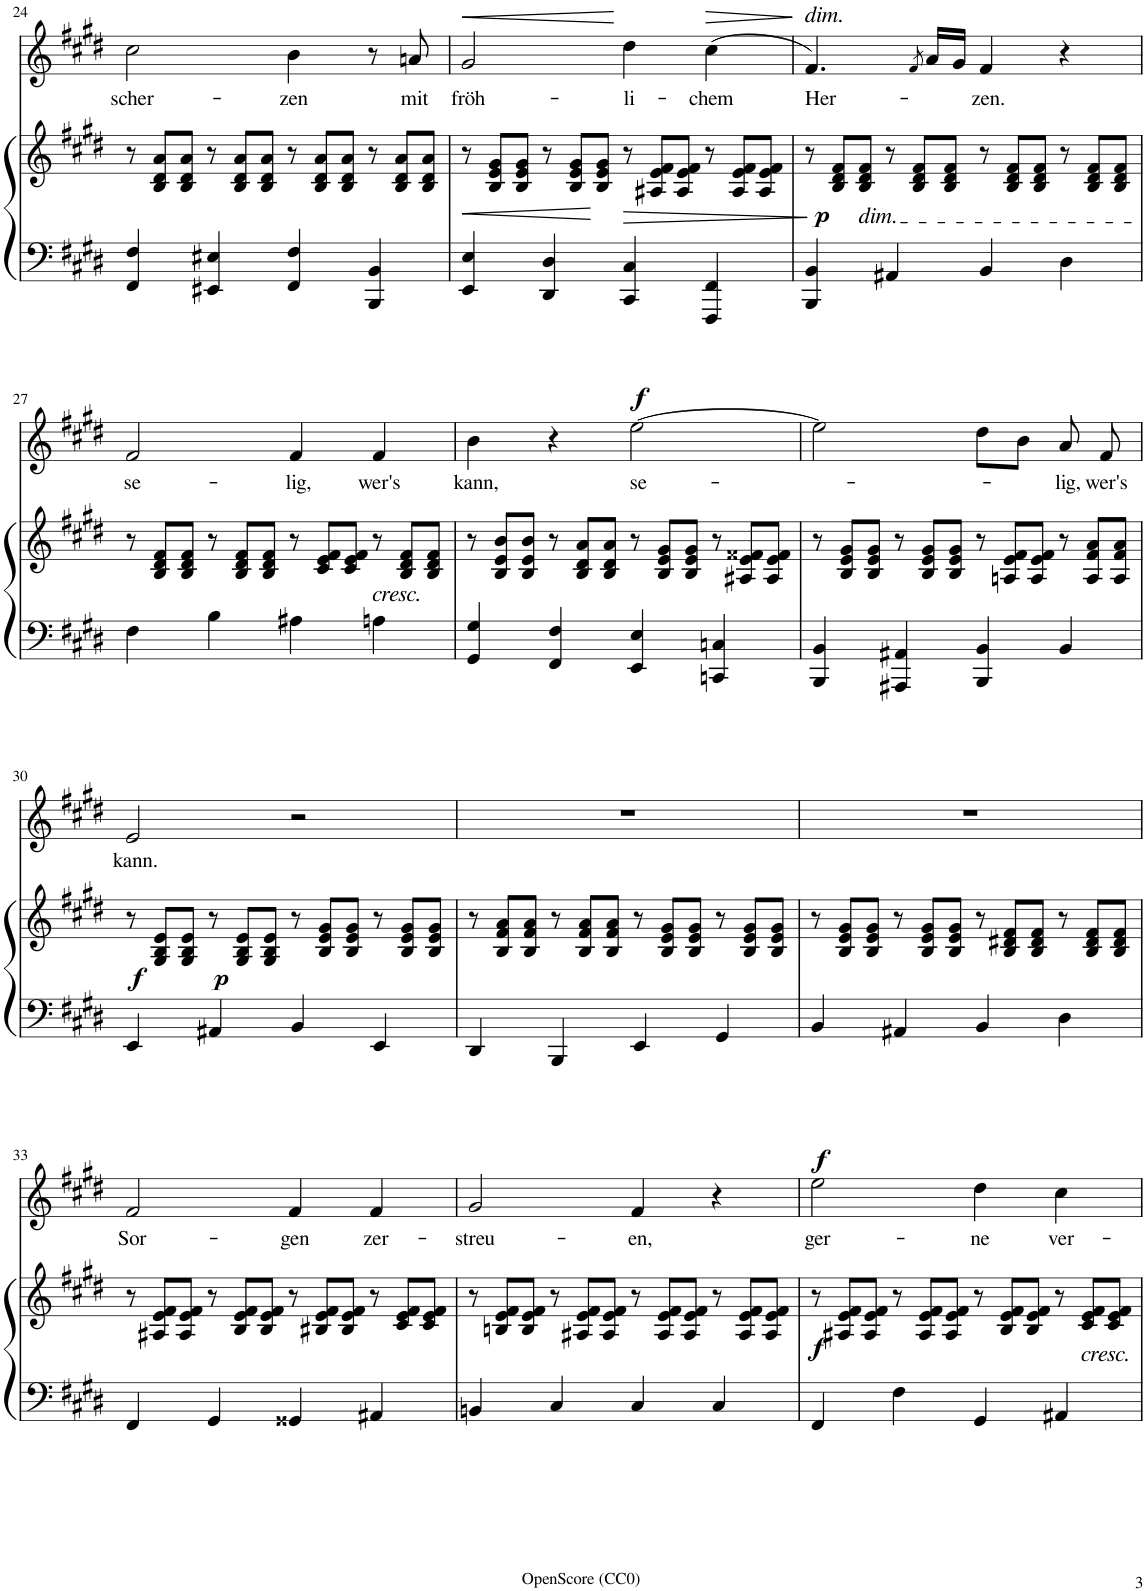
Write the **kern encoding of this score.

**kern	**kern	**dynam	**kern	**text	**dynam
*part2	*part2	*part2	*part1	*part1	*part1
*staff3	*staff2	*staff2/3	*staff1	*staff1	*staff1
*I"Piano	*	*	*I"Voice	*	*
*I'Pno	*	*	*	*	*
!!LO:PB:g=z
*clefF4	*clefG2	*	*clefG2	*	*
*k[f#c#g#d#]	*k[f#c#g#d#]	*	*k[f#c#g#d#]	*	*
*M4/4	*M4/4	*	*M4/4	*	*
=24	=24	=24	=24	=24	=24
!	!	!	!	!LO:LY:b	!
4FF#/ 4F#/	12r	.	2cc#\	scher-	.
.	12B/ 12d#/ 12a/L	.	.	.	.
.	12B/ 12d#/ 12a/J	.	.	.	.
4EE#X/ 4E#X/	12r	.	.	.	.
.	12B/ 12d#/ 12a/L	.	.	.	.
.	12B/ 12d#/ 12a/J	.	.	.	.
!	!	!	!	!LO:LY:b	!
4FF#/ 4F#/	12r	.	4b\	-zen	.
.	12B/ 12d#/ 12a/L	.	.	.	.
.	12B/ 12d#/ 12a/J	.	.	.	.
4BBB/ 4BB/	12r	.	8r	.	.
.	12B/ 12d#/ 12a/L	.	.	.	.
!	!	!	!	!LO:LY:b	!
.	.	.	8an/	mit	.
.	12B/ 12d#/ 12a/J	.	.	.	.
=25	=25	=25	=25	=25	=25
!	!	!LO:HP:b	!	!LO:LY:b	!LO:HP:b
4EE/ 4E/	12r	<	2g#/	fröh-	<
.	12B/ 12e/ 12g#/L	.	.	.	.
.	12B/ 12e/ 12g#/J	.	.	.	.
4DD#/ 4D#/	12r	.	.	.	.
.	12B/ 12e/ 12g#/L	.	.	.	.
.	12B/ 12e/ 12g#/J	.	.	.	.
!	!	!	!	!LO:LY:b	!
4CC#/ 4C#/	12r	.	4dd#\	-li-	[
.	12A#X/ 12e/ 12f#/L	.	.	.	.
.	12A#/ 12e/ 12f#/J	.	.	.	.
!	!	!	!	!LO:LY:b	!LO:HP:b
4FFF#/ 4FF#/	12r	.	(4cc#\	-chem	>
.	12A#/ 12e/ 12f#/L	.	.	.	.
.	12A#/ 12e/ 12f#/J	.	.	.	.
.	.	[	.	.	]
=26	=26	=26	=26	=26	=26
!	!	!	!LO:TX:a:i:t=dim.	!	!
!	!	!LO:DY:a=2	!	!LO:LY:b	!
4BBB/ 4BB/	12r	p	4.f#/)	Her-	.
.	12B/ 12d#/ 12f#/L	.	.	.	.
!	!LO:TX:b:i:t=dim.	!	!	!	!
.	12B/ 12d#/ 12f#/J	.	.	.	.
4AA#X/	12r	.	.	.	.
.	12B/ 12d#/ 12f#/L	.	.	.	.
.	.	.	8qf#/	.	.
.	.	.	16a/LL	.	.
.	12B/ 12d#/ 12f#/J	.	.	.	.
.	.	.	16g#/JJ	.	.
!	!	!	!	!LO:LY:b	!
4BB/	12r	.	4f#/	-zen.	.
.	12B/ 12d#/ 12f#/L	.	.	.	.
.	12B/ 12d#/ 12f#/J	.	.	.	.
4D#\	12r	.	4r	.	.
.	12B/ 12d#/ 12f#/L	.	.	.	.
.	12B/ 12d#/ 12f#/J	.	.	.	.
!!LO:LB:g=z
=27	=27	=27	=27	=27	=27
!	!	!	!	!LO:LY:b	!
4F#\	12r	.	2f#/	se-	.
.	12B/ 12d#/ 12f#/L	.	.	.	.
.	12B/ 12d#/ 12f#/J	.	.	.	.
4B\	12r	.	.	.	.
.	12B/ 12d#/ 12f#/L	.	.	.	.
.	12B/ 12d#/ 12f#/J	.	.	.	.
!	!	!	!	!LO:LY:b	!
4A#X\	12r	.	4f#/	-lig,	.
.	12c#/ 12e/ 12f#/L	.	.	.	.
.	12c#/ 12e/ 12f#/J	.	.	.	.
!	!LO:TX:b:i:t=cresc.	!	!	!	!
!	!	!	!	!LO:LY:b	!
4An\	12r	.	4f#/	wer's	.
.	12B/ 12d#/ 12f#/L	.	.	.	.
.	12B/ 12d#/ 12f#/J	.	.	.	.
=28	=28	=28	=28	=28	=28
!	!	!	!	!LO:LY:b	!
4GG#/ 4G#/	12r	.	4b\	kann,	.
.	12B/ 12e/ 12b/L	.	.	.	.
.	12B/ 12e/ 12b/J	.	.	.	.
4FF#/ 4F#/	12r	.	4r	.	.
.	12B/ 12d#/ 12a/L	.	.	.	.
.	12B/ 12d#/ 12a/J	.	.	.	.
!	!	!	!	!LO:LY:b	!LO:DY:a
4EE/ 4E/	12r	.	[2ee\	se-	f
.	12B/ 12e/ 12g#/L	.	.	.	.
.	12B/ 12e/ 12g#/J	.	.	.	.
4CCn/ 4Cn/	12r	.	.	.	.
.	12A#X/ 12e/ 12f##X/L	.	.	.	.
.	12A#/ 12e/ 12f##/J	.	.	.	.
=29	=29	=29	=29	=29	=29
4BBB/ 4BB/	12r	.	2ee\]	.	.
.	12B/ 12e/ 12g#/L	.	.	.	.
.	12B/ 12e/ 12g#/J	.	.	.	.
4AAA#X/ 4AA#X/	12r	.	.	.	.
.	12B/ 12e/ 12g#/L	.	.	.	.
.	12B/ 12e/ 12g#/J	.	.	.	.
4BBB/ 4BB/	12r	.	8dd#\L	.	.
.	12An/ 12e/ 12f#/L	.	.	.	.
.	.	.	8b\J	.	.
.	12A/ 12e/ 12f#/J	.	.	.	.
!	!	!	!	!LO:LY:b	!
4BB/	12r	.	8a/	-lig,	.
.	12A/ 12f#/ 12a/L	.	.	.	.
!	!	!	!	!LO:LY:b	!
.	.	.	8f#/	wer's	.
.	12A/ 12f#/ 12a/J	.	.	.	.
!!LO:LB:g=z
=30	=30	=30	=30	=30	=30
!	!	!LO:DY:b	!	!LO:LY:b	!
4EE/	12r	f	2e/	kann.	.
.	12G#/ 12B/ 12e/L	.	.	.	.
.	12G#/ 12B/ 12e/J	.	.	.	.
!	!	!LO:DY:b	!	!	!
4AA#X/	12r	p	.	.	.
.	12G#/ 12B/ 12e/L	.	.	.	.
.	12G#/ 12B/ 12e/J	.	.	.	.
4BB/	12r	.	2r	.	.
.	12B/ 12e/ 12g#/L	.	.	.	.
.	12B/ 12e/ 12g#/J	.	.	.	.
4EE/	12r	.	.	.	.
.	12B/ 12e/ 12g#/L	.	.	.	.
.	12B/ 12e/ 12g#/J	.	.	.	.
=31	=31	=31	=31	=31	=31
4DD#/	12r	.	1r	.	.
.	12B/ 12f#/ 12a/L	.	.	.	.
.	12B/ 12f#/ 12a/J	.	.	.	.
4BBB/	12r	.	.	.	.
.	12B/ 12f#/ 12a/L	.	.	.	.
.	12B/ 12f#/ 12a/J	.	.	.	.
4EE/	12r	.	.	.	.
.	12B/ 12e/ 12g#/L	.	.	.	.
.	12B/ 12e/ 12g#/J	.	.	.	.
4GG#/	12r	.	.	.	.
.	12B/ 12e/ 12g#/L	.	.	.	.
.	12B/ 12e/ 12g#/J	.	.	.	.
=32	=32	=32	=32	=32	=32
4BB/	12r	.	1r	.	.
.	12B/ 12e/ 12g#/L	.	.	.	.
.	12B/ 12e/ 12g#/J	.	.	.	.
4AA#X/	12r	.	.	.	.
.	12B/ 12e/ 12g#/L	.	.	.	.
.	12B/ 12e/ 12g#/J	.	.	.	.
4BB/	12r	.	.	.	.
.	12B/ 12d#X/ 12f#/L	.	.	.	.
.	12B/ 12d#/ 12f#/J	.	.	.	.
4D#\	12r	.	.	.	.
.	12B/ 12d#/ 12f#/L	.	.	.	.
.	12B/ 12d#/ 12f#/J	.	.	.	.
!!LO:LB:g=z
=33	=33	=33	=33	=33	=33
!	!	!	!	!LO:LY:b	!
4FF#/	12r	.	2f#/	Sor-	.
.	12A#X/ 12e/ 12f#/L	.	.	.	.
.	12A#/ 12e/ 12f#/J	.	.	.	.
4GG#/	12r	.	.	.	.
.	12B/ 12e/ 12f#/L	.	.	.	.
.	12B/ 12e/ 12f#/J	.	.	.	.
!	!	!	!	!LO:LY:b	!
4GG##X/	12r	.	4f#/	-gen	.
.	12B#X/ 12e/ 12f#/L	.	.	.	.
.	12B#/ 12e/ 12f#/J	.	.	.	.
!	!	!	!	!LO:LY:b	!
4AA#X/	12r	.	4f#/	zer-	.
.	12c#/ 12e/ 12f#/L	.	.	.	.
.	12c#/ 12e/ 12f#/J	.	.	.	.
=34	=34	=34	=34	=34	=34
!	!	!	!	!LO:LY:b	!
4BBn/	12r	.	2g#/	-streu-	.
.	12Bn/ 12e/ 12f#/L	.	.	.	.
.	12B/ 12e/ 12f#/J	.	.	.	.
4C#/	12r	.	.	.	.
.	12A#X/ 12e/ 12f#/L	.	.	.	.
.	12A#/ 12e/ 12f#/J	.	.	.	.
!	!	!	!	!LO:LY:b	!
4C#/	12r	.	4f#/	-en,	.
.	12A#/ 12e/ 12f#/L	.	.	.	.
.	12A#/ 12e/ 12f#/J	.	.	.	.
4C#/	12r	.	4r	.	.
.	12A#/ 12e/ 12f#/L	.	.	.	.
.	12A#/ 12e/ 12f#/J	.	.	.	.
=35	=35	=35	=35	=35	=35
!	!	!LO:DY:b	!	!LO:LY:b	!LO:DY:a
4FF#/	12r	f	2ee\	ger-	f
.	12A#X/ 12e/ 12f#/L	.	.	.	.
.	12A#/ 12e/ 12f#/J	.	.	.	.
4F#\	12r	.	.	.	.
.	12A#/ 12e/ 12f#/L	.	.	.	.
.	12A#/ 12e/ 12f#/J	.	.	.	.
!	!	!	!	!LO:LY:b	!
4GG#/	12r	.	4dd#\	-ne	.
.	12B/ 12e/ 12f#/L	.	.	.	.
.	12B/ 12e/ 12f#/J	.	.	.	.
!	!	!	!	!LO:LY:b	!
4AA#X/	12r	.	4cc#\	ver-	.
!	!LO:TX:b:i:t=cresc.	!	!	!	!
.	12c#/ 12e/ 12f#/L	.	.	.	.
.	12c#/ 12e/ 12f#/J	.	.	.	.
=	=	=	=	=	=
*-	*-	*-	*-	*-	*-
